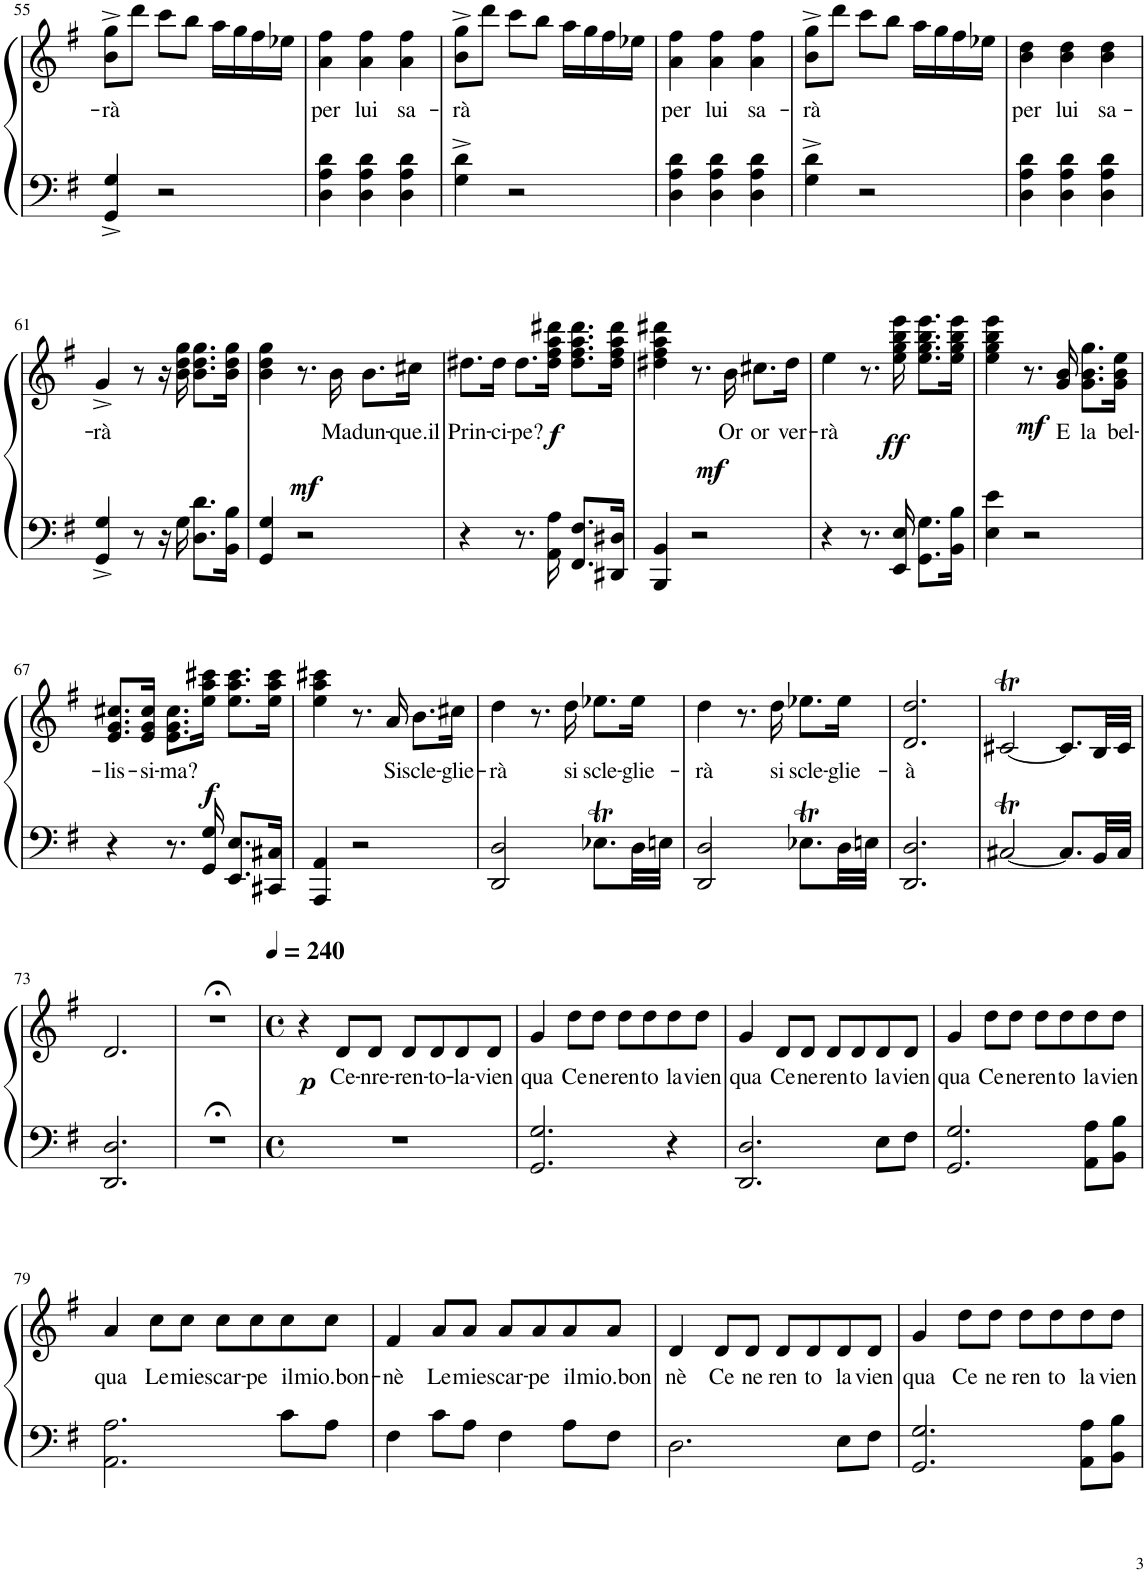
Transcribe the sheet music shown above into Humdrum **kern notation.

**kern	**kern	**text	**dynam
*part1	*part1	*part1	*part1
*staff2	*staff1	*staff1	*staff1/2
*I"Piano	*	*	*
*I'Pno.	*	*	*
!!LO:PB:g=z
*clefF4	*clefG2	*	*
*k[f#]	*k[f#]	*	*
*M3/4	*M3/4	*	*
=55	=55	=55	=55
!	!	!LO:LY:b	!
4GG/^ 4G/^	8b\^ 8gg\^L	-rà	.
.	8ddd\J	.	.
2r	8ccc\L	.	.
.	8bb\J	.	.
.	16aa\LL	.	.
.	16gg\	.	.
.	16ff#\	.	.
.	16ee-X\JJ	.	.
=56	=56	=56	=56
!	!	!LO:LY:b	!
4D\ 4A\ 4d\	4a\ 4ff#\	per	.
!	!	!LO:LY:b	!
4D\ 4A\ 4d\	4a\ 4ff#\	lui	.
!	!	!LO:LY:b	!
4D\ 4A\ 4d\	4a\ 4ff#\	sa-	.
=57	=57	=57	=57
!	!	!LO:LY:b	!
4G\^ 4d\^	8b\^ 8gg\^L	-rà	.
.	8ddd\J	.	.
2r	8ccc\L	.	.
.	8bb\J	.	.
.	16aa\LL	.	.
.	16gg\	.	.
.	16ff#\	.	.
.	16ee-X\JJ	.	.
=58	=58	=58	=58
!	!	!LO:LY:b	!
4D\ 4A\ 4d\	4a\ 4ff#\	per	.
!	!	!LO:LY:b	!
4D\ 4A\ 4d\	4a\ 4ff#\	lui	.
!	!	!LO:LY:b	!
4D\ 4A\ 4d\	4a\ 4ff#\	sa-	.
=59	=59	=59	=59
!	!	!LO:LY:b	!
4G\^ 4d\^	8b\^ 8gg\^L	-rà	.
.	8ddd\J	.	.
2r	8ccc\L	.	.
.	8bb\J	.	.
.	16aa\LL	.	.
.	16gg\	.	.
.	16ff#\	.	.
.	16ee-X\JJ	.	.
=60	=60	=60	=60
!	!	!LO:LY:b	!
4D\ 4A\ 4d\	4b\ 4dd\	per	.
!	!	!LO:LY:b	!
4D\ 4A\ 4d\	4b\ 4dd\	lui	.
!	!	!LO:LY:b	!
4D\ 4A\ 4d\	4b\ 4dd\	sa-	.
!!LO:LB:g=z
=61	=61	=61	=61
!	!	!LO:LY:b	!
4GG/^ 4G/^	4g^/	-rà	.
8r	8r	.	.
16r	16r	.	.
16G\	16b\ 16dd\ 16gg\	.	.
8.D\ 8.d\L	8.b\ 8.dd\ 8.gg\L	.	.
16BB\ 16B\Jk	16b\ 16dd\ 16gg\Jk	.	.
=62	=62	=62	=62
4GG/ 4G/	4b\ 4dd\ 4gg\	.	.
!	!	!	!LO:DY:a=2
2r	8.r	.	mf
!	!	!LO:LY:b	!
.	16b\	Ma	.
!	!	!LO:LY:b	!
.	8.b\L	dun-	.
!	!	!LO:LY:b	!
.	16cc#X\Jk	-que.il	.
=63	=63	=63	=63
!	!	!LO:LY:b	!
4r	8.dd#X\L	Prin-	.
!	!	!LO:LY:b	!
.	16dd#\Jk	-ci-	.
!	!	!LO:LY:b	!
8.r	8.dd#\L	-pe?	.
!	!	!	!LO:DY:b
16AA\ 16A\	16dd#\ 16ff#\ 16aa\ 16ddd#X\Jk	.	f
8.FF#/ 8.F#/L	8.dd#\ 8.ff#\ 8.aa\ 8.ddd#\L	.	.
16DD#X/ 16D#X/Jk	16dd#\ 16ff#\ 16aa\ 16ddd#\Jk	.	.
=64	=64	=64	=64
4BBB/ 4BB/	4dd#X\ 4ff#\ 4aa\ 4ddd#X\	.	.
!	!	!	!LO:DY:a=2
2r	8.r	.	mf
!	!	!LO:LY:b	!
.	16b\	Or	.
!	!	!LO:LY:b	!
.	8.cc#X\L	or	.
!	!	!LO:LY:b	!
.	16dd#\Jk	ver-	.
=65	=65	=65	=65
!	!	!LO:LY:b	!
4r	4ee\	-rà	.
8.r	8.r	.	.
!	!	!	!LO:DY:b
16EE/ 16E/	16ee\ 16gg\ 16bb\ 16eee\	.	ff
8.GG\ 8.G\L	8.ee\ 8.gg\ 8.bb\ 8.eee\L	.	.
16BB\ 16B\Jk	16ee\ 16gg\ 16bb\ 16eee\Jk	.	.
=66	=66	=66	=66
4E\ 4e\	4ee\ 4gg\ 4bb\ 4eee\	.	.
!	!	!	!LO:DY:b
2r	8.r	.	mf
!	!	!LO:LY:b	!
.	16g/ 16b/	E	.
!	!	!LO:LY:b	!
.	8.g\ 8.b\ 8.gg\L	la	.
!	!	!LO:LY:b	!
.	16g\ 16b\ 16ee\Jk	bel-	.
!!LO:LB:g=z
=67	=67	=67	=67
!	!	!LO:LY:b	!
4r	8.e/ 8.g/ 8.cc#X/L	-lis-	.
!	!	!LO:LY:b	!
.	16e/ 16g/ 16cc#/Jk	-si-	.
!	!	!LO:LY:b	!
8.r	8.e\ 8.g\ 8.cc#\L	-ma?	.
!	!	!	!LO:DY:b
16GG/ 16G/	16ee\ 16aa\ 16ccc#X\Jk	.	f
8.EE/ 8.E/L	8.ee\ 8.aa\ 8.ccc#\L	.	.
16CC#X/ 16C#X/Jk	16ee\ 16aa\ 16ccc#\Jk	.	.
=68	=68	=68	=68
4AAA/ 4AA/	4ee\ 4aa\ 4ccc#X\	.	.
2r	8.r	.	.
!	!	!LO:LY:b	!
.	16a/	Si	.
!	!	!LO:LY:b	!
.	8.b\L	scle-	.
!	!	!LO:LY:b	!
.	16cc#X\Jk	-glie-	.
=69	=69	=69	=69
!	!	!LO:LY:b	!
2DD/ 2D/	4dd\	-rà	.
.	8.r	.	.
!	!	!LO:LY:b	!
.	16dd\	si	.
!	!	!LO:LY:b	!
8.E-XT\L	8.ee-X\L	scle-	.
!	!	!LO:LY:b	!
32D\LL	16ee-\Jk	-glie-	.
32En\JJJ	.	.	.
=70	=70	=70	=70
!	!	!LO:LY:b	!
2DD/ 2D/	4dd\	-rà	.
.	8.r	.	.
!	!	!LO:LY:b	!
.	16dd\	si	.
!	!	!LO:LY:b	!
8.E-XT\L	8.ee-X\L	scle-	.
!	!	!LO:LY:b	!
32D\LL	16ee-\Jk	-glie-	.
32En\JJJ	.	.	.
=71	=71	=71	=71
!	!	!LO:LY:b	!
2.DD/ 2.D/	2.d/ 2.dd/	-à	.
=72	=72	=72	=72
[2C#Xt/	[2c#Xt/	.	.
8.C#/L]	8.c#/L]	.	.
32BB/LL	32B/LL	.	.
32C#/JJJ	32c#/JJJ	.	.
!!LO:LB:g=z
=73	=73	=73	=73
2.DD/ 2.D/	2.d/	.	.
=74	=74	=74	=74
2.r;<	2.r;<	.	.
=75	=75	=75	=75
*M4/4	*M4/4	*	*
*met(c)	*met(c)	*	*
*	*MM240	*	*
!	!	!	!LO:DY:b
1r	4r	.	p
!	!	!LO:LY:b	!
.	8d/L	Ce-	.
!	!	!LO:LY:b	!
.	8d/J	-nre-	.
!	!	!LO:LY:b	!
.	8d/L	-ren-	.
!	!	!LO:LY:b	!
.	8d/	-to-	.
!	!	!LO:LY:b	!
.	8d/	-la-	.
!	!	!LO:LY:b	!
.	8d/J	-vien	.
=76	=76	=76	=76
!	!	!LO:LY:b	!
2.GG/ 2.G/	4g/	qua	.
!	!	!LO:LY:b	!
.	8dd\L	Ce	.
!	!	!LO:LY:b	!
.	8dd\J	ne	.
!	!	!LO:LY:b	!
.	8dd\L	ren	.
!	!	!LO:LY:b	!
.	8dd\	to	.
!	!	!LO:LY:b	!
4r	8dd\	la	.
!	!	!LO:LY:b	!
.	8dd\J	vien	.
=77	=77	=77	=77
!	!	!LO:LY:b	!
2.DD/ 2.D/	4g/	qua	.
!	!	!LO:LY:b	!
.	8d/L	Ce	.
!	!	!LO:LY:b	!
.	8d/J	ne	.
!	!	!LO:LY:b	!
.	8d/L	ren	.
!	!	!LO:LY:b	!
.	8d/	to	.
!	!	!LO:LY:b	!
8E\L	8d/	la	.
!	!	!LO:LY:b	!
8F#\J	8d/J	vien	.
=78	=78	=78	=78
!	!	!LO:LY:b	!
2.GG/ 2.G/	4g/	qua	.
!	!	!LO:LY:b	!
.	8dd\L	Ce	.
!	!	!LO:LY:b	!
.	8dd\J	ne	.
!	!	!LO:LY:b	!
.	8dd\L	ren	.
!	!	!LO:LY:b	!
.	8dd\	to	.
!	!	!LO:LY:b	!
8AA\ 8A\L	8dd\	la	.
!	!	!LO:LY:b	!
8BB\ 8B\J	8dd\J	vien	.
!!LO:LB:g=z
=79	=79	=79	=79
!	!	!LO:LY:b	!
2.AA\ 2.A\	4a/	qua	.
!	!	!LO:LY:b	!
.	8cc\L	Le	.
!	!	!LO:LY:b	!
.	8cc\J	mie	.
!	!	!LO:LY:b	!
.	8cc\L	scar-	.
!	!	!LO:LY:b	!
.	8cc\	-pe	.
!	!	!LO:LY:b	!
8c\L	8cc\	il	.
!	!	!LO:LY:b	!
8A\J	8cc\J	mio.bon-	.
=80	=80	=80	=80
!	!	!LO:LY:b	!
4F#\	4f#/	-nè	.
!	!	!LO:LY:b	!
8c\L	8a/L	Le	.
!	!	!LO:LY:b	!
8A\J	8a/J	mie	.
!	!	!LO:LY:b	!
4F#\	8a/L	scar-	.
!	!	!LO:LY:b	!
.	8a/	-pe	.
!	!	!LO:LY:b	!
8A\L	8a/	il	.
!	!	!LO:LY:b	!
8F#\J	8a/J	mio.bon	.
=81	=81	=81	=81
!	!	!LO:LY:b	!
2.D\	4d/	nè	.
!	!	!LO:LY:b	!
.	8d/L	Ce	.
!	!	!LO:LY:b	!
.	8d/J	ne	.
!	!	!LO:LY:b	!
.	8d/L	ren	.
!	!	!LO:LY:b	!
.	8d/	to	.
!	!	!LO:LY:b	!
8E\L	8d/	la	.
!	!	!LO:LY:b	!
8F#\J	8d/J	vien	.
=82	=82	=82	=82
!	!	!LO:LY:b	!
2.GG/ 2.G/	4g/	qua	.
!	!	!LO:LY:b	!
.	8dd\L	Ce	.
!	!	!LO:LY:b	!
.	8dd\J	ne	.
!	!	!LO:LY:b	!
.	8dd\L	ren	.
!	!	!LO:LY:b	!
.	8dd\	to	.
!	!	!LO:LY:b	!
8AA\ 8A\L	8dd\	la	.
!	!	!LO:LY:b	!
8BB\ 8B\J	8dd\J	vien	.
=	=	=	=
*-	*-	*-	*-
